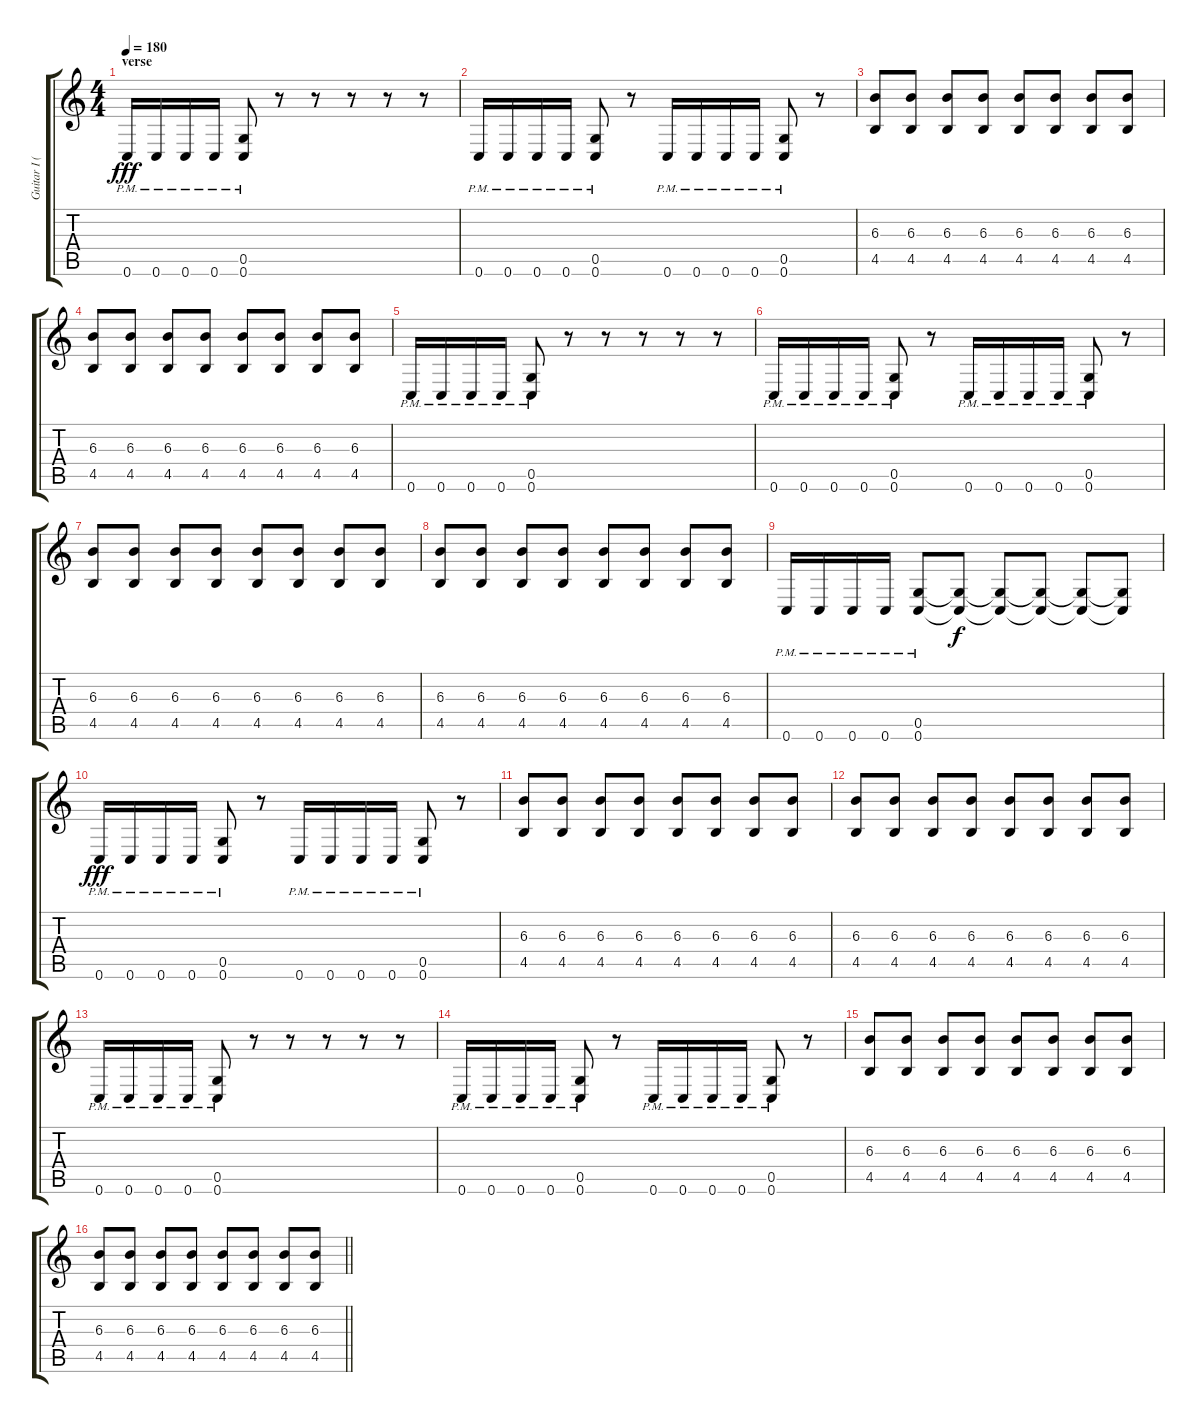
\track ("Guitar I (Lead)" "Guitar I (") {instrument distortionguitar}
\staff {score tabs}
\tuning (D4 A3 F3 C3 G2 C2) {hide}
\ts (4 4)
\section ("" "verse")
\tempo 180
\clef g2
\ks c
0.6{pm}.16{dy fff} 0.6{pm}.16 0.6{pm}.16 0.6{pm}.16 (0.5{pm} 0.6{pm}).8 r.8 r.8 r.8 r.8 r.8 |
0.6{pm}.16 0.6{pm}.16 0.6{pm}.16 0.6{pm}.16 (0.5{pm} 0.6{pm}).8 r.8 0.6{pm}.16 0.6{pm}.16 0.6{pm}.16 0.6{pm}.16 (0.5{pm} 0.6{pm}).8 r.8 |
(6.3 4.5).8 (6.3 4.5).8 (6.3 4.5).8 (6.3 4.5).8 (6.3 4.5).8 (6.3 4.5).8 (6.3 4.5).8 (6.3 4.5).8 |
(6.3 4.5).8 (6.3 4.5).8 (6.3 4.5).8 (6.3 4.5).8 (6.3 4.5).8 (6.3 4.5).8 (6.3 4.5).8 (6.3 4.5).8 |
0.6{pm}.16 0.6{pm}.16 0.6{pm}.16 0.6{pm}.16 (0.5{pm} 0.6{pm}).8 r.8 r.8 r.8 r.8 r.8 |
0.6{pm}.16 0.6{pm}.16 0.6{pm}.16 0.6{pm}.16 (0.5{pm} 0.6{pm}).8 r.8 0.6{pm}.16 0.6{pm}.16 0.6{pm}.16 0.6{pm}.16 (0.5{pm} 0.6{pm}).8 r.8 |
(6.3 4.5).8 (6.3 4.5).8 (6.3 4.5).8 (6.3 4.5).8 (6.3 4.5).8 (6.3 4.5).8 (6.3 4.5).8 (6.3 4.5).8 |
(6.3 4.5).8 (6.3 4.5).8 (6.3 4.5).8 (6.3 4.5).8 (6.3 4.5).8 (6.3 4.5).8 (6.3 4.5).8 (6.3 4.5).8 |
0.6{pm}.16 0.6{pm}.16 0.6{pm}.16 0.6{pm}.16 (0.5{pm} 0.6{pm}).8 (0.5{t} 0.6{t}).8{dy f} (0.5{t} 0.6{t}).8 (0.5{t} 0.6{t}).8 (0.5{t} 0.6{t}).8 (0.5{t} 0.6{t}).8 |
0.6{pm}.16{dy fff} 0.6{pm}.16 0.6{pm}.16 0.6{pm}.16 (0.5{pm} 0.6{pm}).8 r.8 0.6{pm}.16 0.6{pm}.16 0.6{pm}.16 0.6{pm}.16 (0.5{pm} 0.6{pm}).8 r.8 |
(6.3 4.5).8 (6.3 4.5).8 (6.3 4.5).8 (6.3 4.5).8 (6.3 4.5).8 (6.3 4.5).8 (6.3 4.5).8 (6.3 4.5).8 |
(6.3 4.5).8 (6.3 4.5).8 (6.3 4.5).8 (6.3 4.5).8 (6.3 4.5).8 (6.3 4.5).8 (6.3 4.5).8 (6.3 4.5).8 |
0.6{pm}.16 0.6{pm}.16 0.6{pm}.16 0.6{pm}.16 (0.5{pm} 0.6{pm}).8 r.8 r.8 r.8 r.8 r.8 |
0.6{pm}.16 0.6{pm}.16 0.6{pm}.16 0.6{pm}.16 (0.5{pm} 0.6{pm}).8 r.8 0.6{pm}.16 0.6{pm}.16 0.6{pm}.16 0.6{pm}.16 (0.5{pm} 0.6{pm}).8 r.8 |
(6.3 4.5).8 (6.3 4.5).8 (6.3 4.5).8 (6.3 4.5).8 (6.3 4.5).8 (6.3 4.5).8 (6.3 4.5).8 (6.3 4.5).8 |
\barLineRight lightlight
(6.3 4.5).8 (6.3 4.5).8 (6.3 4.5).8 (6.3 4.5).8 (6.3 4.5).8 (6.3 4.5).8 (6.3 4.5).8 (6.3 4.5).8
